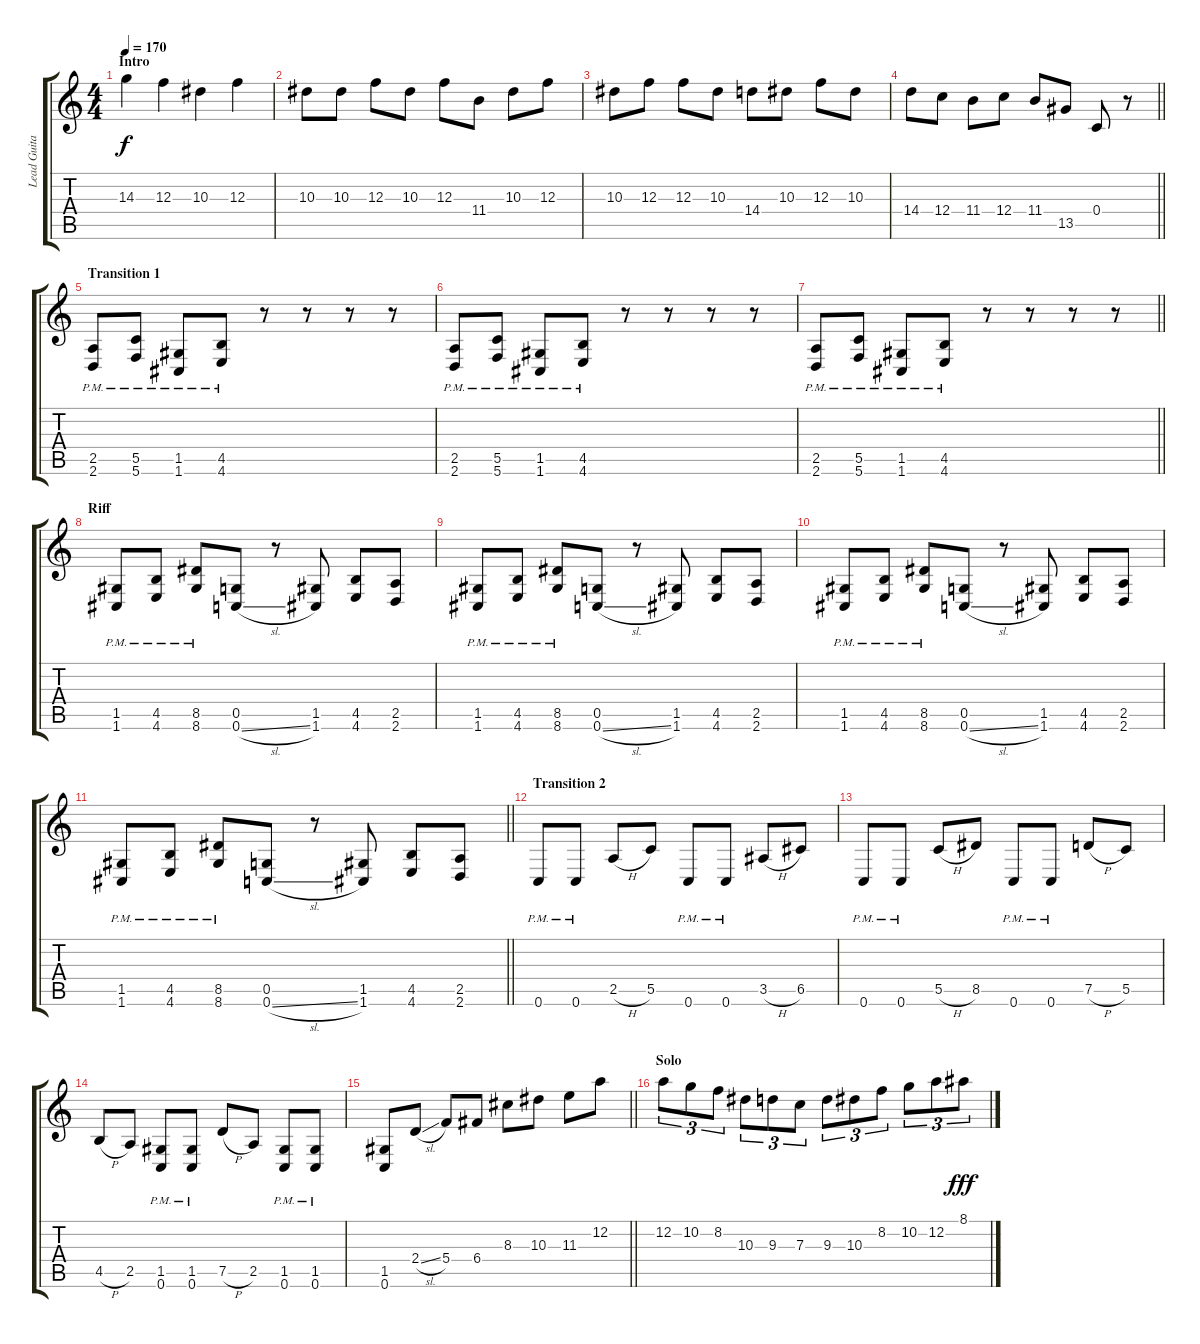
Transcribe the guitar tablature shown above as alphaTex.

\track ("Lead Guitar" "Lead Guita") {instrument distortionguitar}
\staff {score tabs}
\tuning (D4 A3 F3 C3 G2 C2) {hide}
\ts (4 4)
\section ("" "Intro")
\tempo 170
\clef g2
\ks c
14.3.4{dy f instrument distortionguitar} 12.3.4 10.3.4 12.3.4 |
10.3.8 10.3.8 12.3.8 10.3.8 12.3.8 11.4.8 10.3.8 12.3.8 |
10.3.8 12.3.8 12.3.8 10.3.8 14.4.8 10.3.8 12.3.8 10.3.8 |
\barLineRight lightlight
14.4.8 12.4.8 11.4.8 12.4.8 11.4.8 13.5.8 0.4.8 r.8 |
\section ("" "Transition 1")
(2.5{pm} 2.6{pm}).8 (5.5{pm} 5.6{pm}).8 (1.5{pm} 1.6{pm}).8 (4.5{pm} 4.6{pm}).8 r.8 r.8 r.8 r.8 |
(2.5{pm} 2.6{pm}).8 (5.5{pm} 5.6{pm}).8 (1.5{pm} 1.6{pm}).8 (4.5{pm} 4.6{pm}).8 r.8 r.8 r.8 r.8 |
\barLineRight lightlight
(2.5{pm} 2.6{pm}).8 (5.5{pm} 5.6{pm}).8 (1.5{pm} 1.6{pm}).8 (4.5{pm} 4.6{pm}).8 r.8 r.8 r.8 r.8 |
\section ("" "Riff")
(1.5{pm} 1.6{pm}).8 (4.5{pm} 4.6{pm}).8 (8.5{pm} 8.6{pm}).8 (0.5 0.6{sl}).8 r.8 (1.5 1.6).8 (4.5 4.6).8 (2.5 2.6).8 |
(1.5{pm} 1.6{pm}).8 (4.5{pm} 4.6{pm}).8 (8.5{pm} 8.6{pm}).8 (0.5 0.6{sl}).8 r.8 (1.5 1.6).8 (4.5 4.6).8 (2.5 2.6).8 |
(1.5{pm} 1.6{pm}).8 (4.5{pm} 4.6{pm}).8 (8.5{pm} 8.6{pm}).8 (0.5 0.6{sl}).8 r.8 (1.5 1.6).8 (4.5 4.6).8 (2.5 2.6).8 |
\barLineRight lightlight
(1.5{pm} 1.6{pm}).8 (4.5{pm} 4.6{pm}).8 (8.5{pm} 8.6{pm}).8 (0.5 0.6{sl}).8 r.8 (1.5 1.6).8 (4.5 4.6).8 (2.5 2.6).8 |
\section ("" "Transition 2")
0.6{pm}.8 0.6{pm}.8 2.5{h}.8 5.5.8 0.6{pm}.8 0.6{pm}.8 3.5{h}.8 6.5.8 |
0.6{pm}.8 0.6{pm}.8 5.5{h}.8 8.5.8 0.6{pm}.8 0.6{pm}.8 7.5{h}.8 5.5.8 |
4.5{h}.8 2.5.8 (1.5{pm} 0.6).8 (1.5{pm} 0.6).8 7.5{h}.8 2.5.8 (1.5 0.6{pm}).8 (1.5 0.6{pm}).8 |
\barLineRight lightlight
(1.5 0.6).8 2.4{sl}.8 5.4.8 6.4.8 8.3.8 10.3.8 11.3.8 12.2.8 |
\section ("" "Solo")
12.2.8{tu (3 2)} 10.2.8{tu (3 2)} 8.2.8{tu (3 2)} 10.3.8{tu (3 2)} 9.3.8{tu (3 2)} 7.3.8{tu (3 2)} 9.3.8{tu (3 2)} 10.3.8{tu (3 2)} 8.2.8{tu (3 2)} 10.2.8{tu (3 2)} 12.2.8{tu (3 2)} 8.1.8{tu (3 2) dy fff}
